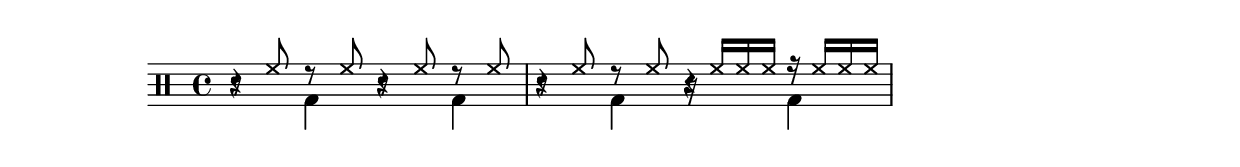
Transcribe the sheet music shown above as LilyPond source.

\version "2.14.2"

drh = \drummode { r8 hh8 r8 hh8 r8 hh8 r8 hh8 |
                  r8 hh8 r8 hh8 r16 hh16 hh16 hh16 r16  hh16 hh16 hh16
}

drs = \drummode { r4 bd4 r4 bd4 |
                  r4 bd4 r4 bd4
}

\new DrumStaff <<
        \new DrumVoice { \stemUp \drh }
        \new DrumVoice { \stemDown \drs }
>>
